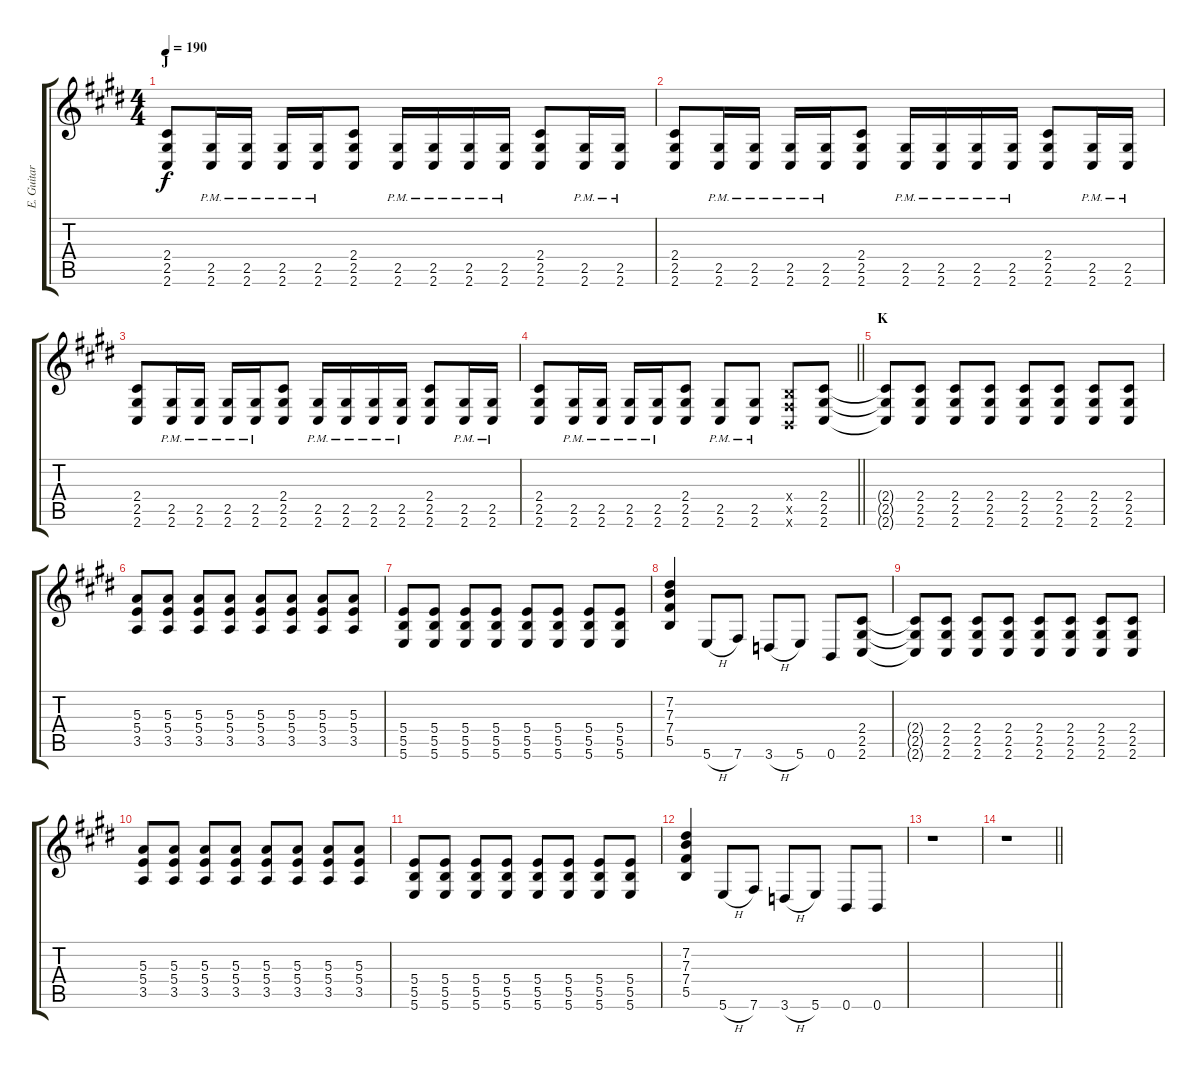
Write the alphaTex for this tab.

\track ("E. Guitar III" "E. Guitar ") {instrument overdrivenguitar}
\staff {score tabs}
\tuning (Db4 Ab3 E3 B2 Gb2 B1) {hide}
\ts (4 4)
\section ("" "J")
\tempo 190
\clef g2
\ks e
(2.4 2.5 2.6).8{dy f} (2.5{pm} 2.6{pm}).16 (2.5{pm} 2.6{pm}).16 (2.5{pm} 2.6{pm}).16 (2.5{pm} 2.6{pm}).16 (2.4 2.5 2.6).8 (2.5{pm} 2.6{pm}).16 (2.5{pm} 2.6{pm}).16 (2.5{pm} 2.6{pm}).16 (2.5{pm} 2.6{pm}).16 (2.4 2.5 2.6).8 (2.5{pm} 2.6{pm}).16 (2.5{pm} 2.6{pm}).16 |
(2.4 2.5 2.6).8 (2.5{pm} 2.6{pm}).16 (2.5{pm} 2.6{pm}).16 (2.5{pm} 2.6{pm}).16 (2.5{pm} 2.6{pm}).16 (2.4 2.5 2.6).8 (2.5{pm} 2.6{pm}).16 (2.5{pm} 2.6{pm}).16 (2.5{pm} 2.6{pm}).16 (2.5{pm} 2.6{pm}).16 (2.4 2.5 2.6).8 (2.5{pm} 2.6{pm}).16 (2.5{pm} 2.6{pm}).16 |
(2.4 2.5 2.6).8 (2.5{pm} 2.6{pm}).16 (2.5{pm} 2.6{pm}).16 (2.5{pm} 2.6{pm}).16 (2.5{pm} 2.6{pm}).16 (2.4 2.5 2.6).8 (2.5{pm} 2.6{pm}).16 (2.5{pm} 2.6{pm}).16 (2.5{pm} 2.6{pm}).16 (2.5{pm} 2.6{pm}).16 (2.4 2.5 2.6).8 (2.5{pm} 2.6{pm}).16 (2.5{pm} 2.6{pm}).16 |
\barLineRight lightlight
(2.4 2.5 2.6).8 (2.5{pm} 2.6{pm}).16 (2.5{pm} 2.6{pm}).16 (2.5{pm} 2.6{pm}).16 (2.5{pm} 2.6{pm}).16 (2.4 2.5 2.6).8 (2.5{pm} 2.6{pm}).8 (2.5{pm} 2.6{pm}).8 (0.4{x} 0.5{x} 0.6{x}).8 (2.4 2.5 2.6).8 |
\section ("" "K")
(2.4{t} 2.5{t} 2.6{t}).8 (2.4 2.5 2.6).8 (2.4 2.5 2.6).8 (2.4 2.5 2.6).8 (2.4 2.5 2.6).8 (2.4 2.5 2.6).8 (2.4 2.5 2.6).8 (2.4 2.5 2.6).8 |
(5.3 5.4 3.5).8 (5.3 5.4 3.5).8 (5.3 5.4 3.5).8 (5.3 5.4 3.5).8 (5.3 5.4 3.5).8 (5.3 5.4 3.5).8 (5.3 5.4 3.5).8 (5.3 5.4 3.5).8 |
(5.4 5.5 5.6).8 (5.4 5.5 5.6).8 (5.4 5.5 5.6).8 (5.4 5.5 5.6).8 (5.4 5.5 5.6).8 (5.4 5.5 5.6).8 (5.4 5.5 5.6).8 (5.4 5.5 5.6).8 |
(7.2 7.3 7.4 5.5).4 5.6{h}.8 7.6.8 3.6{h}.8 5.6.8 0.6.8 (2.4 2.5 2.6).8 |
(2.4{t} 2.5{t} 2.6{t}).8 (2.4 2.5 2.6).8 (2.4 2.5 2.6).8 (2.4 2.5 2.6).8 (2.4 2.5 2.6).8 (2.4 2.5 2.6).8 (2.4 2.5 2.6).8 (2.4 2.5 2.6).8 |
(5.3 5.4 3.5).8 (5.3 5.4 3.5).8 (5.3 5.4 3.5).8 (5.3 5.4 3.5).8 (5.3 5.4 3.5).8 (5.3 5.4 3.5).8 (5.3 5.4 3.5).8 (5.3 5.4 3.5).8 |
(5.4 5.5 5.6).8 (5.4 5.5 5.6).8 (5.4 5.5 5.6).8 (5.4 5.5 5.6).8 (5.4 5.5 5.6).8 (5.4 5.5 5.6).8 (5.4 5.5 5.6).8 (5.4 5.5 5.6).8 |
(7.2 7.3 7.4 5.5).4 5.6{h}.8 7.6.8 3.6{h}.8 5.6.8 0.6.8 0.6.8 |
r.1 |
\barLineRight lightlight
r.1
